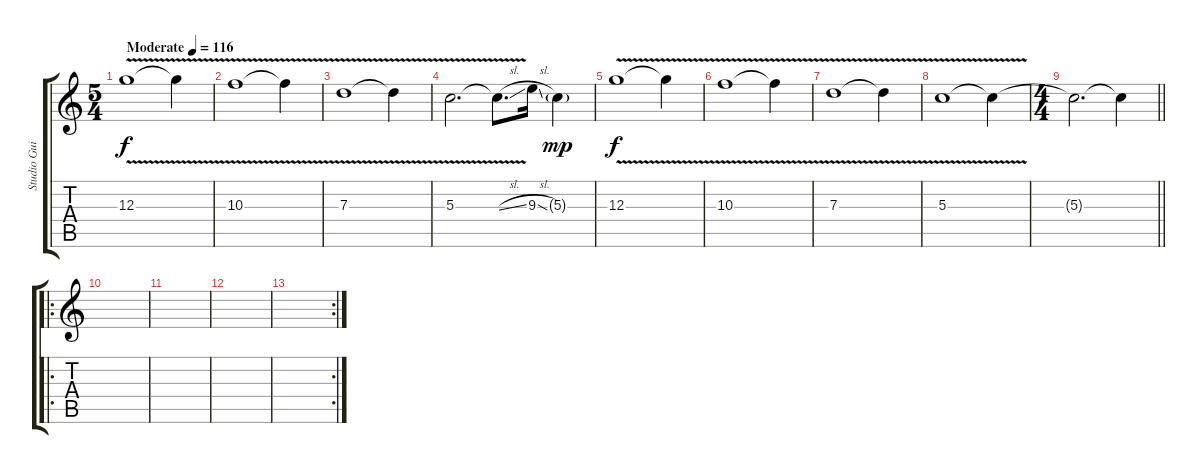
\track ("Studio Guitar" "Studio Gui") {instrument distortionguitar}
\staff {score tabs}
\tuning (E4 B3 G3 D3 A2 E2) {hide}
\ts (5 4)
\tempo (116 "Moderate")
\clef g2
\ks c
12.3{v}.1{dy f instrument distortionguitar} 12.3{t}.4 |
10.3{v}.1 10.3{t}.4 |
7.3{v}.1 7.3{t}.4 |
5.3{v}.2{d} 5.3{sl t}.8{d} 9.3{sl}.16 5.3{g}.4{dy mp} |
12.3{v}.1{dy f} 12.3{t}.4 |
10.3{v}.1 10.3{t}.4 |
7.3{v}.1 7.3{t}.4 |
5.3{v}.1 5.3{t}.4 |
\ts (4 4)
\barLineRight lightlight
5.3{t}.2{d} 5.3{t}.4 |
\ro
|
|
|
\rc 2
